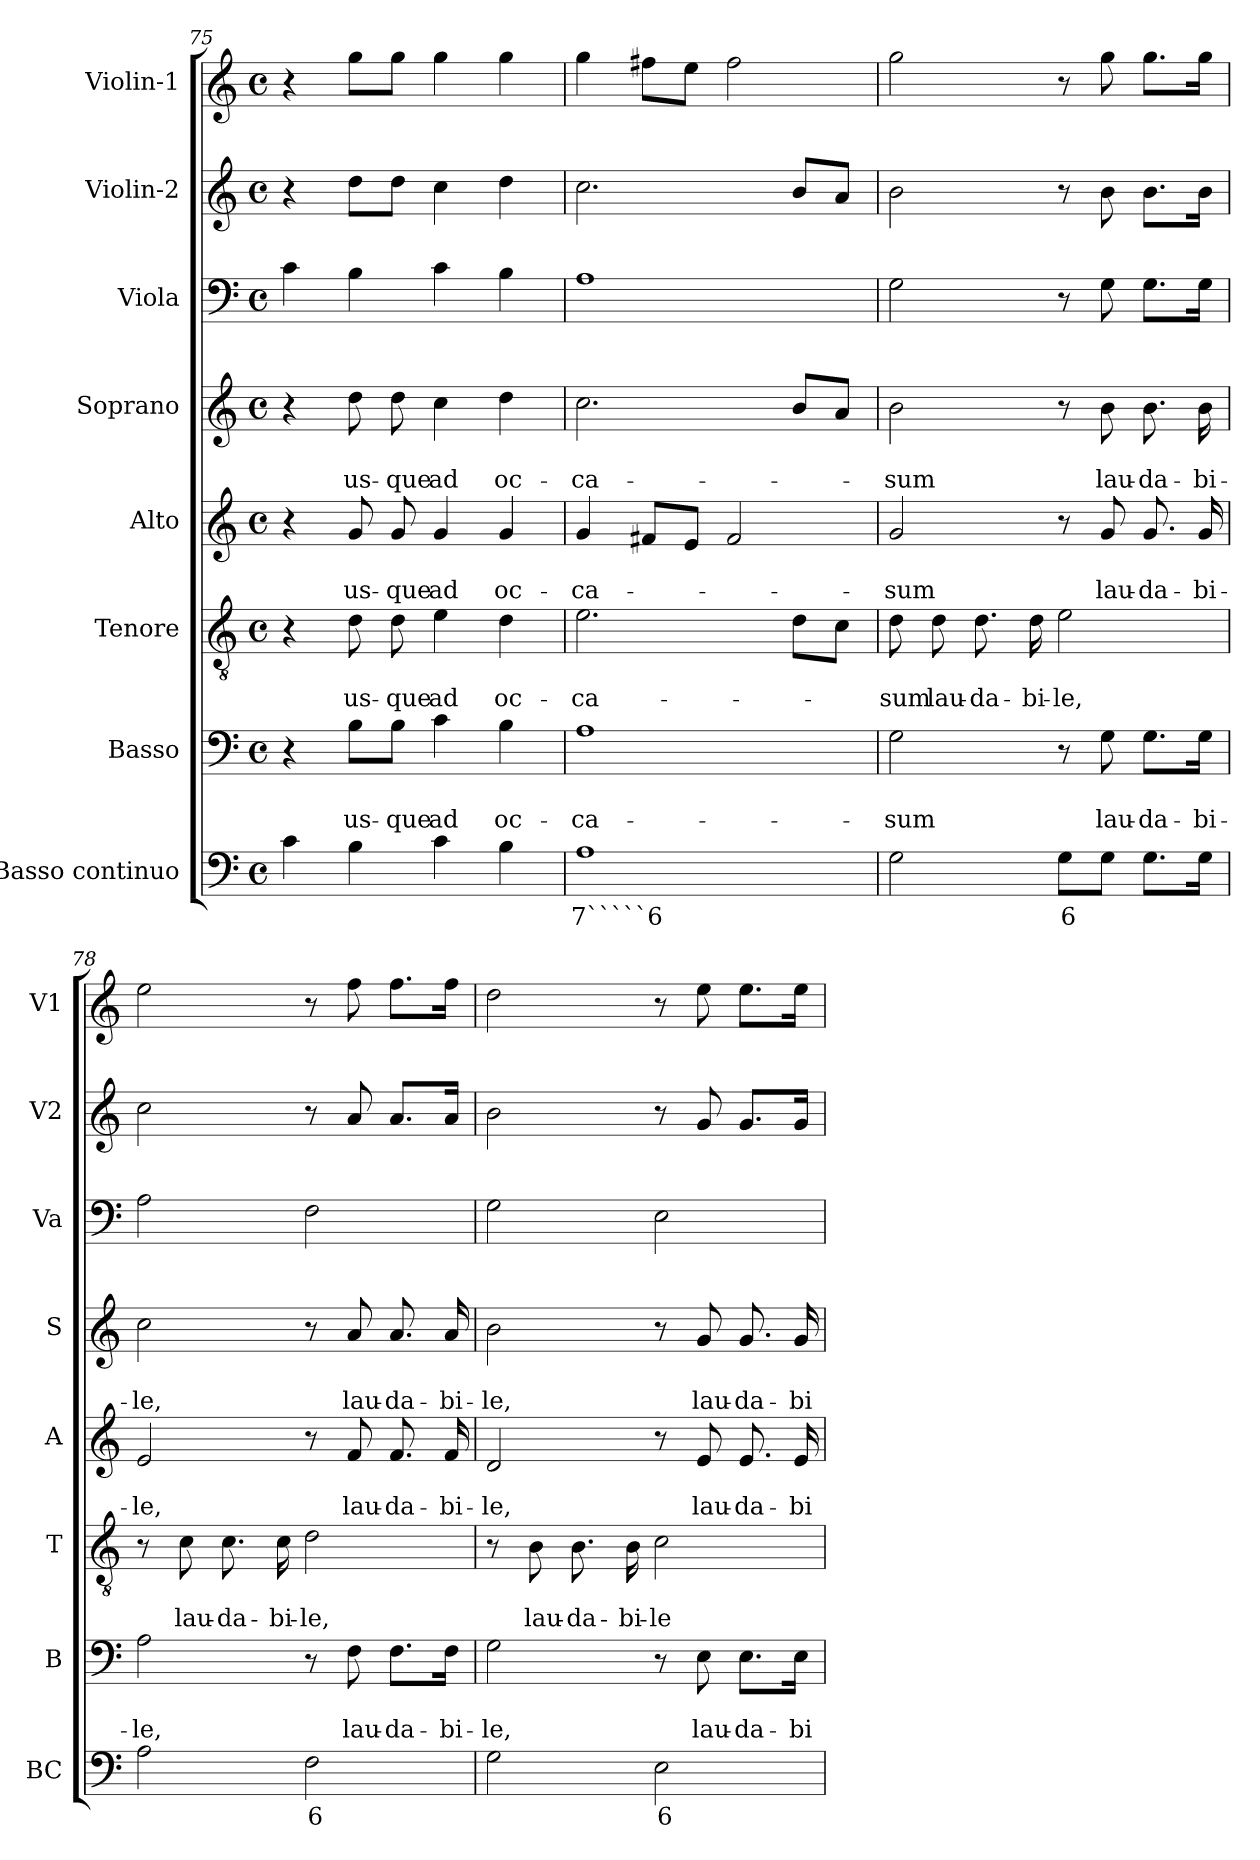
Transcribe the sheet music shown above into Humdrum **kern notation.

**kern	**text	**kern	**text	**text	**kern	**text	**text	**kern	**text	**text	**kern	**text	**text	**kern	**kern	**kern
*part8	*part8	*part7	*part7	*part7	*part6	*part6	*part6	*part5	*part5	*part5	*part4	*part4	*part4	*part3	*part2	*part1
*staff8	*staff8	*staff7	*staff7	*staff7	*staff6	*staff6	*staff6	*staff5	*staff5	*staff5	*staff4	*staff4	*staff4	*staff3	*staff2	*staff1
*I"Basso continuo	*	*I"Basso	*	*	*I"Tenore	*	*	*I"Alto	*	*	*I"Soprano	*	*	*I"Viola	*I"Violin-2	*I"Violin-1
*I'BC	*	*I'B	*	*	*I'T	*	*	*I'A	*	*	*I'S	*	*	*I'Va	*I'V2	*I'V1
*clefF4	*	*clefF4	*	*	*clefGv2	*	*	*clefG2	*	*	*clefG2	*	*	*clefF4	*clefG2	*clefG2
*k[]	*	*k[]	*	*	*k[]	*	*	*k[]	*	*	*k[]	*	*	*k[]	*k[]	*k[]
*C:	*	*C:	*	*	*C:	*	*	*C:	*	*	*C:	*	*	*C:	*C:	*C:
*M4/4	*	*M4/4	*	*	*M4/4	*	*	*M4/4	*	*	*M4/4	*	*	*M4/4	*M4/4	*M4/4
*met(c)	*	*met(c)	*	*	*met(c)	*	*	*met(c)	*	*	*met(c)	*	*	*met(c)	*met(c)	*met(c)
=75	=75	=75	=75	=75	=75	=75	=75	=75	=75	=75	=75	=75	=75	=75	=75	=75
4c\	.	4r	.	.	4r	.	.	4r	.	.	4r	.	.	4c\	4r	4r
!	!	!	!	!LO:LY:b	!	!	!LO:LY:b	!	!	!LO:LY:b	!	!	!LO:LY:b	!	!	!
4B\	.	8B\L	.	us-	8d\	.	us-	8g/	.	us-	8dd\	.	us-	4B\	8dd\L	8gg\L
!	!	!	!	!LO:LY:b	!	!	!LO:LY:b	!	!	!LO:LY:b	!	!	!LO:LY:b	!	!	!
.	.	8B\J	.	-que	8d\	.	-que	8g/	.	-que	8dd\	.	-que	.	8dd\J	8gg\J
!	!	!	!	!LO:LY:b	!	!	!LO:LY:b	!	!	!LO:LY:b	!	!	!LO:LY:b	!	!	!
4c\	.	4c\	.	ad	4e\	.	ad	4g/	.	ad	4cc\	.	ad	4c\	4cc\	4gg\
!	!	!	!	!LO:LY:b	!	!	!LO:LY:b	!	!	!LO:LY:b	!	!	!LO:LY:b	!	!	!
4B\	.	4B\	.	oc-	4d\	.	oc-	4g/	.	oc-	4dd\	.	oc-	4B\	4dd\	4gg\
=76	=76	=76	=76	=76	=76	=76	=76	=76	=76	=76	=76	=76	=76	=76	=76	=76
!	!LO:LY:b	!	!	!LO:LY:b	!	!	!LO:LY:b	!	!	!LO:LY:b	!	!	!LO:LY:b	!	!	!
1A	7`````6	1A	.	-ca-	2.e\	.	-ca-	4g/	.	-ca-	2.cc\	.	-ca-	1A	2.cc\	4gg\
.	.	.	.	.	.	.	.	8f#X/L	.	.	.	.	.	.	.	8ff#X\L
.	.	.	.	.	.	.	.	8e/J	.	.	.	.	.	.	.	8ee\J
.	.	.	.	.	.	.	.	2f#/	.	.	.	.	.	.	.	2ff#\
.	.	.	.	.	8d\L	.	.	.	.	.	8b/L	.	.	.	8b/L	.
.	.	.	.	.	8c\J	.	.	.	.	.	8a/J	.	.	.	8a/J	.
=77	=77	=77	=77	=77	=77	=77	=77	=77	=77	=77	=77	=77	=77	=77	=77	=77
!	!	!	!	!LO:LY:b	!	!	!LO:LY:b	!	!	!LO:LY:b	!	!	!LO:LY:b	!	!	!
2G\	.	2G\	.	-sum	8d\	.	-sum	2g/	.	-sum	2b\	.	-sum	2G\	2b\	2gg\
!	!	!	!	!	!	!	!LO:LY:b	!	!	!	!	!	!	!	!	!
.	.	.	.	.	8d\	.	lau-	.	.	.	.	.	.	.	.	.
!	!	!	!	!	!	!	!LO:LY:b	!	!	!	!	!	!	!	!	!
.	.	.	.	.	8.d\	.	-da-	.	.	.	.	.	.	.	.	.
!	!	!	!	!	!	!	!LO:LY:b	!	!	!	!	!	!	!	!	!
.	.	.	.	.	16d\	.	-bi-	.	.	.	.	.	.	.	.	.
!	!LO:LY:b	!	!	!	!	!	!LO:LY:b	!	!	!	!	!	!	!	!	!
8G\L	6	8r	.	.	2e\	.	-le,	8r	.	.	8r	.	.	8r	8r	8r
!	!	!	!	!LO:LY:b	!	!	!	!	!	!LO:LY:b	!	!	!LO:LY:b	!	!	!
8G\J	.	8G\	.	lau-	.	.	.	8g/	.	lau-	8b\	.	lau-	8G\	8b\	8gg\
!	!	!	!	!LO:LY:b	!	!	!	!	!	!LO:LY:b	!	!	!LO:LY:b	!	!	!
8.G\L	.	8.G\L	.	-da-	.	.	.	8.g/	.	-da-	8.b\	.	-da-	8.G\L	8.b\L	8.gg\L
!	!	!	!	!LO:LY:b	!	!	!	!	!	!LO:LY:b	!	!	!LO:LY:b	!	!	!
16G\Jk	.	16G\Jk	.	-bi-	.	.	.	16g/	.	-bi-	16b\	.	-bi-	16G\Jk	16b\Jk	16gg\Jk
!!LO:LB:g=z
=78	=78	=78	=78	=78	=78	=78	=78	=78	=78	=78	=78	=78	=78	=78	=78	=78
!	!	!	!	!LO:LY:b	!	!	!	!	!	!LO:LY:b	!	!	!LO:LY:b	!	!	!
2A\	.	2A\	.	-le,	8r	.	.	2e/	.	-le,	2cc\	.	-le,	2A\	2cc\	2ee\
!	!	!	!	!	!	!	!LO:LY:b	!	!	!	!	!	!	!	!	!
.	.	.	.	.	8c\	.	lau-	.	.	.	.	.	.	.	.	.
!	!	!	!	!	!	!	!LO:LY:b	!	!	!	!	!	!	!	!	!
.	.	.	.	.	8.c\	.	-da-	.	.	.	.	.	.	.	.	.
!	!	!	!	!	!	!	!LO:LY:b	!	!	!	!	!	!	!	!	!
.	.	.	.	.	16c\	.	-bi-	.	.	.	.	.	.	.	.	.
!	!LO:LY:b	!	!	!	!	!	!LO:LY:b	!	!	!	!	!	!	!	!	!
2F\	6	8r	.	.	2d\	.	-le,	8r	.	.	8r	.	.	2F\	8r	8r
!	!	!	!	!LO:LY:b	!	!	!	!	!	!LO:LY:b	!	!	!LO:LY:b	!	!	!
.	.	8F\	.	lau-	.	.	.	8f/	.	lau-	8a/	.	lau-	.	8a/	8ff\
!	!	!	!	!LO:LY:b	!	!	!	!	!	!LO:LY:b	!	!	!LO:LY:b	!	!	!
.	.	8.F\L	.	-da-	.	.	.	8.f/	.	-da-	8.a/	.	-da-	.	8.a/L	8.ff\L
!	!	!	!	!LO:LY:b	!	!	!	!	!	!LO:LY:b	!	!	!LO:LY:b	!	!	!
.	.	16F\Jk	.	-bi-	.	.	.	16f/	.	-bi-	16a/	.	-bi-	.	16a/Jk	16ff\Jk
=79	=79	=79	=79	=79	=79	=79	=79	=79	=79	=79	=79	=79	=79	=79	=79	=79
!	!	!	!	!LO:LY:b	!	!	!	!	!	!LO:LY:b	!	!	!LO:LY:b	!	!	!
2G\	.	2G\	.	-le,	8r	.	.	2d/	.	-le,	2b\	.	-le,	2G\	2b\	2dd\
!	!	!	!	!	!	!	!LO:LY:b	!	!	!	!	!	!	!	!	!
.	.	.	.	.	8B\	.	lau-	.	.	.	.	.	.	.	.	.
!	!	!	!	!	!	!	!LO:LY:b	!	!	!	!	!	!	!	!	!
.	.	.	.	.	8.B\	.	-da-	.	.	.	.	.	.	.	.	.
!	!	!	!	!	!	!	!LO:LY:b	!	!	!	!	!	!	!	!	!
.	.	.	.	.	16B\	.	-bi-	.	.	.	.	.	.	.	.	.
!	!LO:LY:b	!	!	!	!	!	!LO:LY:b	!	!	!	!	!	!	!	!	!
2E\	6	8r	.	.	2c\	.	-le	8r	.	.	8r	.	.	2E\	8r	8r
!	!	!	!	!LO:LY:b	!	!	!	!	!	!LO:LY:b	!	!	!LO:LY:b	!	!	!
.	.	8E\	.	lau-	.	.	.	8e/	.	lau-	8g/	.	lau-	.	8g/	8ee\
!	!	!	!	!LO:LY:b	!	!	!	!	!	!LO:LY:b	!	!	!LO:LY:b	!	!	!
.	.	8.E\L	.	-da-	.	.	.	8.e/	.	-da-	8.g/	.	-da-	.	8.g/L	8.ee\L
!	!	!	!	!LO:LY:b	!	!	!	!	!	!LO:LY:b	!	!	!LO:LY:b	!	!	!
.	.	16E\Jk	.	-bi-	.	.	.	16e/	.	-bi-	16g/	.	-bi-	.	16g/Jk	16ee\Jk
=	=	=	=	=	=	=	=	=	=	=	=	=	=	=	=	=
*-	*-	*-	*-	*-	*-	*-	*-	*-	*-	*-	*-	*-	*-	*-	*-	*-
